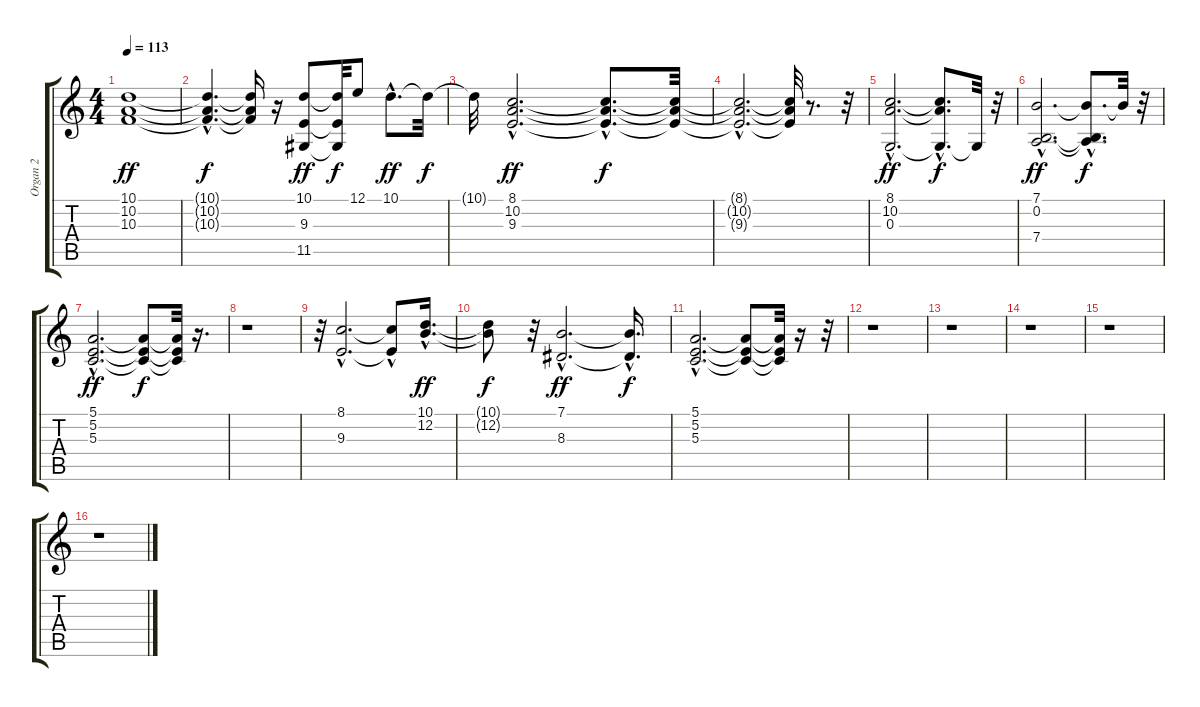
\track ("Organ 2" "Organ 2") {instrument drawbarorgan}
\staff {score tabs}
\tuning (E4 B3 G3 D3 A2 E2) {hide}
\ts (4 4)
\tempo 113
\clef g2
\ks c
(10.1 10.2 10.3).1{dy ff} |
(10.1{hac t} 10.2{hac t} 10.3{hac t}).4{d dy f} (10.1{t} 10.2{t} 10.3{t}).16 r.16 (10.1 9.3 11.5).8{dy ff} (10.1{t} 9.3{t} 11.5{t}).32{dy f} 12.1.8 10.1{hac}.8{d dy ff} 10.1{t}.32{dy f} |
10.1{t}.32 (8.1{hac} 10.2{hac} 9.3{hac}).2{d dy ff} (8.1{hac t} 10.2{hac t} 9.3{hac t}).8{d dy f} (8.1{t} 10.2{t} 9.3{t}).32 |
(8.1{hac t} 10.2{hac t} 9.3{hac t}).2{d} (8.1{t} 10.2{t} 9.3{t}).32 r.8{d} r.32 |
(8.1{hac} 10.2{hac} 0.3{hac}).2{d dy ff} (8.1{hac t} 10.2{hac t} 0.3{hac t}).8{d dy f} 0.3{t}.32 r.32 |
(7.1{hac} 0.2{hac} 7.4{hac}).2{d dy ff} (7.1{hac t} 0.2{hac t} 7.4{hac t}).8{d dy f} 7.1{t}.32 r.32 |
(5.1{hac} 5.2{hac} 5.3{hac}).2{d dy ff} (5.1{t} 5.2{t} 5.3{t}).8{dy f} (5.1{t} 5.2{t} 5.3{t}).32 r.16{d} |
r.1 |
r.32 (8.1{hac} 9.3{hac}).2{d} (8.1{hac t} 9.3{t}).8 (10.1{hac} 12.2{hac}).16{d dy ff} |
(10.1{t} 12.2{t}).8{dy f} r.32 (7.1{hac} 8.3{hac}).2{d dy ff} (7.1{hac t} 8.3{hac t}).16{d dy f} |
(5.1{hac} 5.2{hac} 5.3{hac}).2{d} (5.1{t} 5.2{t} 5.3{t}).8 (5.1{t} 5.2{t} 5.3{t}).32 r.16 r.32 |
r.1 |
r.1 |
r.1 |
r.1 |
r.1
